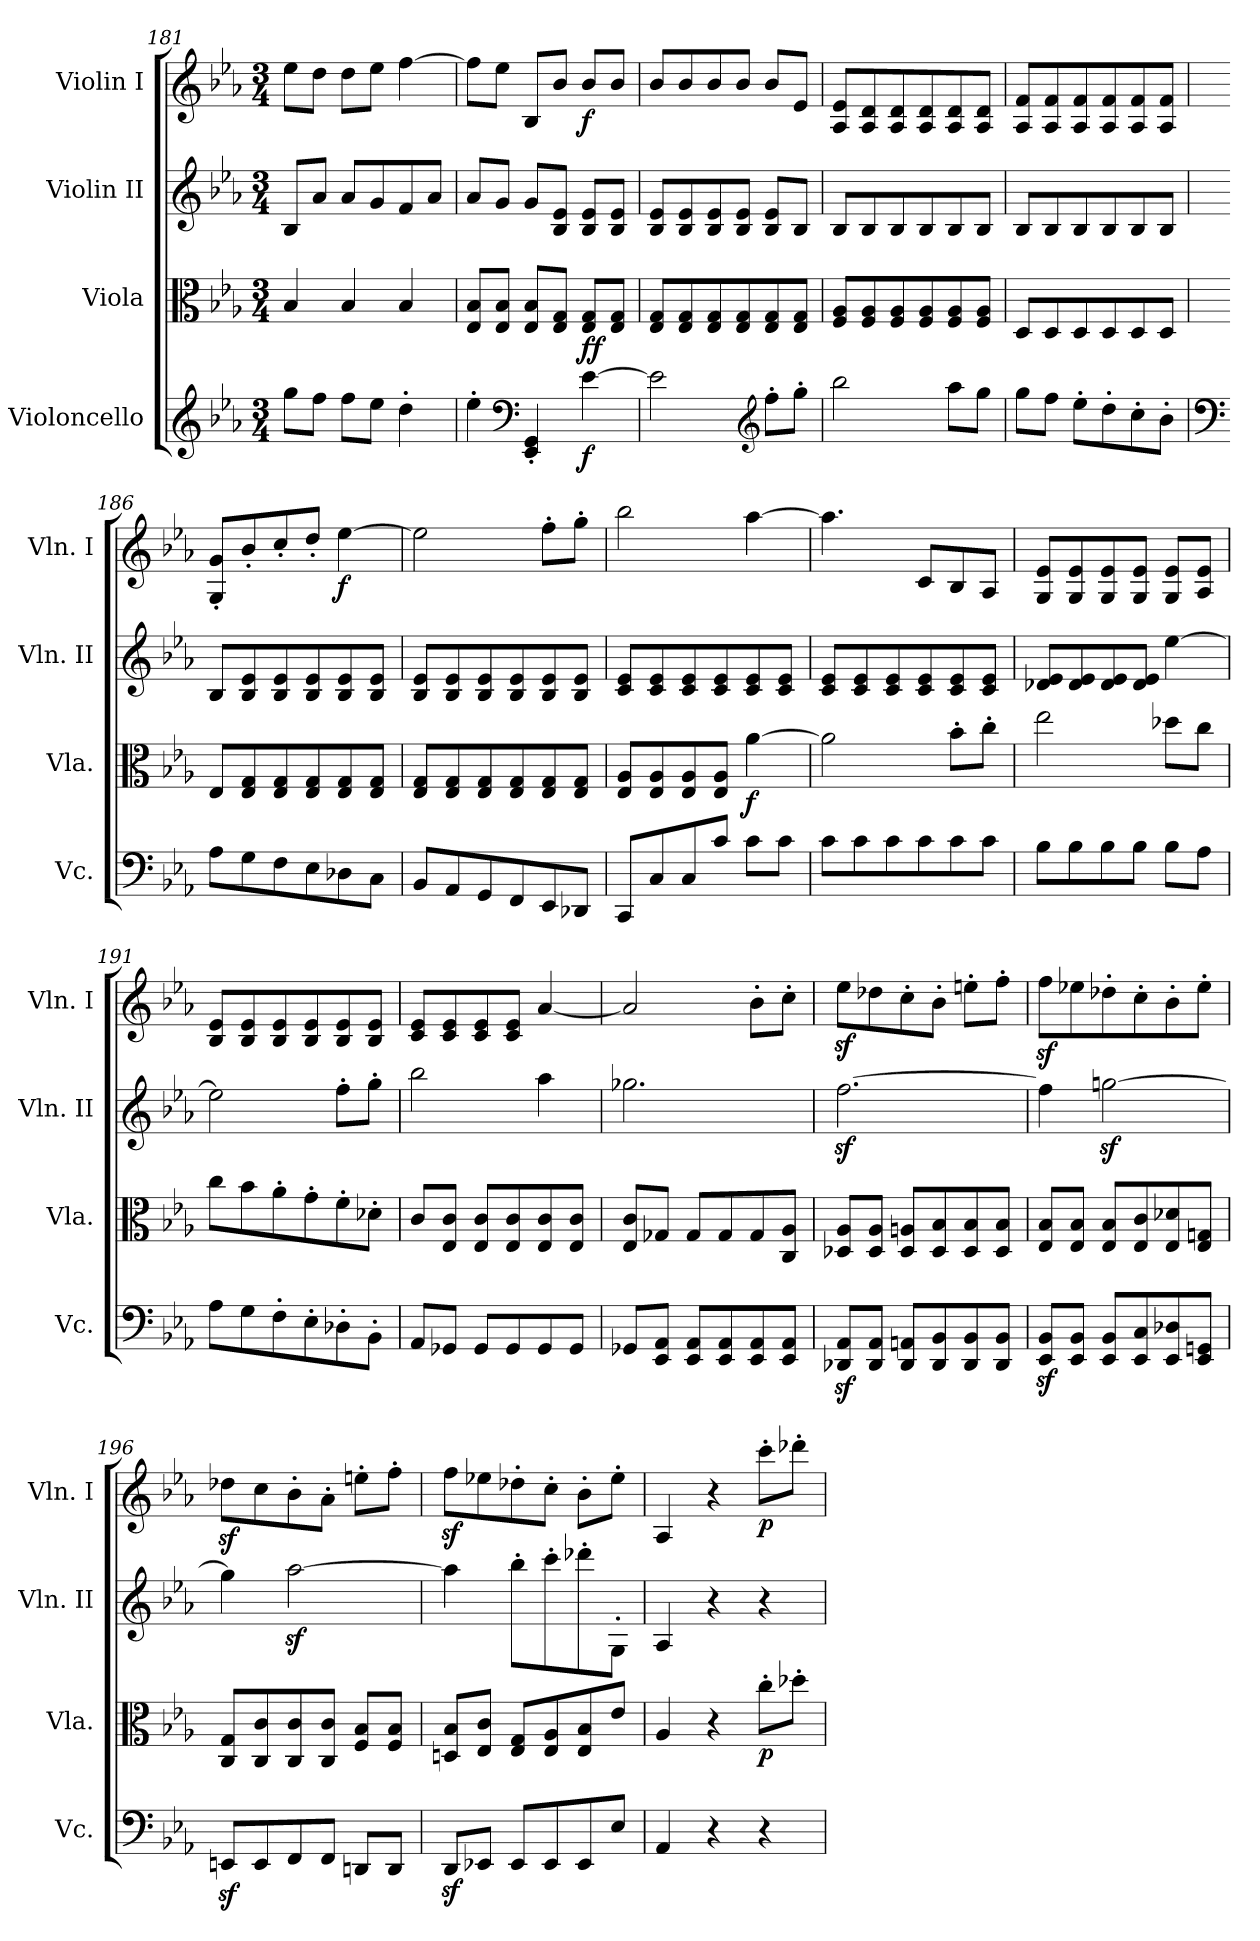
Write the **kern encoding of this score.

**kern	**dynam	**kern	**dynam	**kern	**kern	**dynam
*part4	*part4	*part3	*part3	*part2	*part1	*part1
*staff4	*staff4	*staff3	*staff3	*staff2	*staff1	*staff1
*I"Violoncello	*	*I"Viola	*	*I"Violin II	*I"Violin I	*
*I'Vc.	*	*I'Vla.	*	*I'Vln. II	*I'Vln. I	*
*clefG2	*	*clefC3	*	*clefG2	*clefG2	*
*k[b-e-a-]	*	*k[b-e-a-]	*	*k[b-e-a-]	*k[b-e-a-]	*
*E-:	*	*E-:	*	*E-:	*E-:	*
*M3/4	*	*M3/4	*	*M3/4	*M3/4	*
=181	=181	=181	=181	=181	=181	=181
8gg\L	.	4B-/	.	8B-/L	8ee-\L	.
8ff\J	.	.	.	8a-/J	8dd\J	.
8ff\L	.	4B-/	.	8a-/L	8dd\L	.
8ee-\J	.	.	.	8g/	8ee-\J	.
4dd'\	.	4B-/	.	8f/	[4ff\	.
.	.	.	.	8a-/J	.	.
!!LO:LB:g=z
=182	=182	=182	=182	=182	=182	=182
4ee-'\	.	8E-/ 8B-/L	.	8a-/L	8ff\L]	.
*clefF4	*	*	*	*	*	*
.	.	8E-/ 8B-/J	.	8g/J	8ee-\J	.
4EE-/' 4GG/'	.	8E-/ 8B-/L	.	8g/L	8B-/L	.
.	.	8E-/ 8G/J	.	8B-/ 8e-/J	8b-/J	.
!	!LO:DY:b	!	!LO:DY:b	!	!	!
!	!	!	!LO:DY:n=1:b	!	!	!LO:DY:b
[4e-\	f	8E-/ 8G/L	f f	8B-/ 8e-/L	8b-/L	f
.	.	8E-/ 8G/J	.	8B-/ 8e-/J	8b-/J	.
=183	=183	=183	=183	=183	=183	=183
2e-\]	.	8E-/ 8G/L	.	8B-/ 8e-/L	8b-/L	.
.	.	8E-/ 8G/	.	8B-/ 8e-/	8b-/	.
.	.	8E-/ 8G/	.	8B-/ 8e-/	8b-/	.
.	.	8E-/ 8G/	.	8B-/ 8e-/J	8b-/J	.
*clefG2	*	*	*	*	*	*
8ff'\L	.	8E-/ 8G/	.	8B-/ 8e-/L	8b-/L	.
8gg'\J	.	8E-/ 8G/J	.	8B-/J	8e-/J	.
=184	=184	=184	=184	=184	=184	=184
2bb-\	.	8F/ 8A-/L	.	8B-/L	8A-/ 8e-/L	.
.	.	8F/ 8A-/	.	8B-/	8A-/ 8d/	.
.	.	8F/ 8A-/	.	8B-/	8A-/ 8d/	.
.	.	8F/ 8A-/	.	8B-/	8A-/ 8d/	.
8aa-\L	.	8F/ 8A-/	.	8B-/	8A-/ 8d/	.
8gg\J	.	8F/ 8A-/J	.	8B-/J	8A-/ 8d/J	.
=185	=185	=185	=185	=185	=185	=185
8gg\L	.	8D/L	.	8B-/L	8A-/ 8f/L	.
8ff\J	.	8D/	.	8B-/	8A-/ 8f/	.
8ee-'\L	.	8D/	.	8B-/	8A-/ 8f/	.
8dd'\	.	8D/	.	8B-/	8A-/ 8f/	.
8cc'\	.	8D/	.	8B-/	8A-/ 8f/	.
8b-'\J	.	8D/J	.	8B-/J	8A-/ 8f/J	.
=186	=186	=186	=186	=186	=186	=186
*clefF4	*	*	*	*	*	*
8A-\L	.	8E-/L	.	8B-/L	8G/' 8g/'L	.
8G\	.	8E-/ 8G/	.	8B-/ 8e-/	8b-'/	.
8F\	.	8E-/ 8G/	.	8B-/ 8e-/	8cc'/	.
8E-\	.	8E-/ 8G/	.	8B-/ 8e-/	8dd'/J	.
!	!	!	!	!	!	!LO:DY:b
8D-X\	.	8E-/ 8G/	.	8B-/ 8e-/	[4ee-\	f
8C\J	.	8E-/ 8G/J	.	8B-/ 8e-/J	.	.
!!LO:PB:g=z
=187	=187	=187	=187	=187	=187	=187
8BB-/L	.	8E-/ 8G/L	.	8B-/ 8e-/L	2ee-\]	.
8AA-/	.	8E-/ 8G/	.	8B-/ 8e-/	.	.
8GG/	.	8E-/ 8G/	.	8B-/ 8e-/	.	.
8FF/	.	8E-/ 8G/	.	8B-/ 8e-/	.	.
8EE-/	.	8E-/ 8G/	.	8B-/ 8e-/	8ff'\L	.
8DD-X/J	.	8E-/ 8G/J	.	8B-/ 8e-/J	8gg'\J	.
=188	=188	=188	=188	=188	=188	=188
8CC/L	.	8E-/ 8A-/L	.	8c/ 8e-/L	2bb-\	.
8C/	.	8E-/ 8A-/	.	8c/ 8e-/	.	.
8C/	.	8E-/ 8A-/	.	8c/ 8e-/	.	.
8c/J	.	8E-/ 8A-/J	.	8c/ 8e-/	.	.
!	!	!	!LO:DY:b	!	!	!
8c\L	.	[4a-\	f	8c/ 8e-/	[4aa-\	.
8c\J	.	.	.	8c/ 8e-/J	.	.
=189	=189	=189	=189	=189	=189	=189
8c\L	.	2a-\]	.	8c/ 8e-/L	4.aa-\]	.
8c\	.	.	.	8c/ 8e-/	.	.
8c\	.	.	.	8c/ 8e-/	.	.
8c\	.	.	.	8c/ 8e-/	8c/L	.
8c\	.	8b-'\L	.	8c/ 8e-/	8B-/	.
8c\J	.	8cc'\J	.	8c/ 8e-/J	8A-/J	.
=190	=190	=190	=190	=190	=190	=190
8B-\L	.	2ee-\	.	8d-X/ 8e-/L	8G/ 8e-/L	.
8B-\	.	.	.	8d-/ 8e-/	8G/ 8e-/	.
8B-\	.	.	.	8d-/ 8e-/	8G/ 8e-/	.
8B-\J	.	.	.	8d-/ 8e-/J	8G/ 8e-/J	.
8B-\L	.	8dd-X\L	.	[4ee-\	8G/ 8e-/L	.
8A-\J	.	8cc\J	.	.	8A-/ 8e-/J	.
=191	=191	=191	=191	=191	=191	=191
8A-\L	.	8cc\L	.	2ee-\]	8B-/ 8e-/L	.
8G\	.	8b-\	.	.	8B-/ 8e-/	.
8F'\	.	8a-'\	.	.	8B-/ 8e-/	.
8E-'\	.	8g'\	.	.	8B-/ 8e-/	.
8D-X'\	.	8f'\	.	8ff'\L	8B-/ 8e-/	.
8BB-'\J	.	8d-X'\J	.	8gg'\J	8B-/ 8e-/J	.
!!LO:LB:g=z
=192	=192	=192	=192	=192	=192	=192
8AA-/L	.	8c/L	.	2bb-\	8c/ 8e-/L	.
8GG-X/J	.	8E-/ 8c/J	.	.	8c/ 8e-/	.
8GG-/L	.	8E-/ 8c/L	.	.	8c/ 8e-/	.
8GG-/	.	8E-/ 8c/	.	.	8c/ 8e-/J	.
8GG-/	.	8E-/ 8c/	.	4aa-\	[4a-/	.
8GG-/J	.	8E-/ 8c/J	.	.	.	.
=193	=193	=193	=193	=193	=193	=193
8GG-X/L	.	8E-/ 8c/L	.	2.gg-X\	2a-/]	.
8EE-/ 8AA-/J	.	8G-X/J	.	.	.	.
8EE-/ 8AA-/L	.	8G-/L	.	.	.	.
8EE-/ 8AA-/	.	8G-/	.	.	.	.
8EE-/ 8AA-/	.	8G-/	.	.	8b-'\L	.
8EE-/ 8AA-/J	.	8C/ 8A-/J	.	.	8cc'\J	.
=194	=194	=194	=194	=194	=194	=194
8DD-X/z< 8AA-/z<L	.	8D-X/ 8A-/L	.	[2.ffz<\	8ee-z<\L	.
8DD-/ 8AA-/J	.	8D-/ 8A-/J	.	.	8dd-X\	.
8DD-/ 8AAn/L	.	8D-/ 8An/L	.	.	8cc'\	.
8DD-/ 8BB-/	.	8D-/ 8B-/	.	.	8b-'\J	.
8DD-/ 8BB-/	.	8D-/ 8B-/	.	.	8een'\L	.
8DD-/ 8BB-/J	.	8D-/ 8B-/J	.	.	8ff'\J	.
=195	=195	=195	=195	=195	=195	=195
8EE-/z< 8BB-/z<L	.	8E-/ 8B-/L	.	4ff\]	8ffz<\L	.
8EE-/ 8BB-/J	.	8E-/ 8B-/J	.	.	8ee-X\	.
8EE-/ 8BB-/L	.	8E-/ 8B-/L	.	[2ggnz<\	8dd-X'\	.
8EE-/ 8C/	.	8E-/ 8c/	.	.	8cc'\	.
8EE-/ 8D-X/	.	8E-/ 8d-X/	.	.	8b-'\	.
8EE-/ 8GGn/J	.	8E-/ 8Gn/J	.	.	8ee-'\J	.
=196	=196	=196	=196	=196	=196	=196
8EEnz</L	.	8C/ 8G/L	.	4gg\]	8dd-Xz<\L	.
8EE/	.	8C/ 8c/	.	.	8cc\	.
8FF/	.	8C/ 8c/	.	[2aa-z<\	8b-'\	.
8FF/J	.	8C/ 8c/J	.	.	8a-'\J	.
8DDn/L	.	8F/ 8B-/L	.	.	8een'\L	.
8DD/J	.	8F/ 8B-/J	.	.	8ff'\J	.
!!LO:LB:g=z
=197	=197	=197	=197	=197	=197	=197
8DDz</L	.	8Dn/ 8B-/L	.	4aa-\]	8ffz<\L	.
8EE-X/J	.	8E-/ 8c/J	.	.	8ee-X\	.
8EE-/L	.	8E-/ 8G/L	.	8bb-'\L	8dd-X'\	.
8EE-/	.	8E-/ 8A-/	.	8ccc'\	8cc'\J	.
8EE-/	.	8E-/ 8B-/	.	8ddd-X'\	8b-'\L	.
8E-/J	.	8e-/J	.	8G'\J	8ee-'\J	.
=198	=198	=198	=198	=198	=198	=198
4AA-/	.	4A-/	.	4A-/	4A-/	.
4r	.	4r	.	4r	4r	.
!	!	!	!LO:DY:b	!	!	!LO:DY:b
4r	.	8cc'\L	p	4r	8ccc'\L	p
.	.	8dd-X'\J	.	.	8ddd-X'\J	.
=	=	=	=	=	=	=
*-	*-	*-	*-	*-	*-	*-
